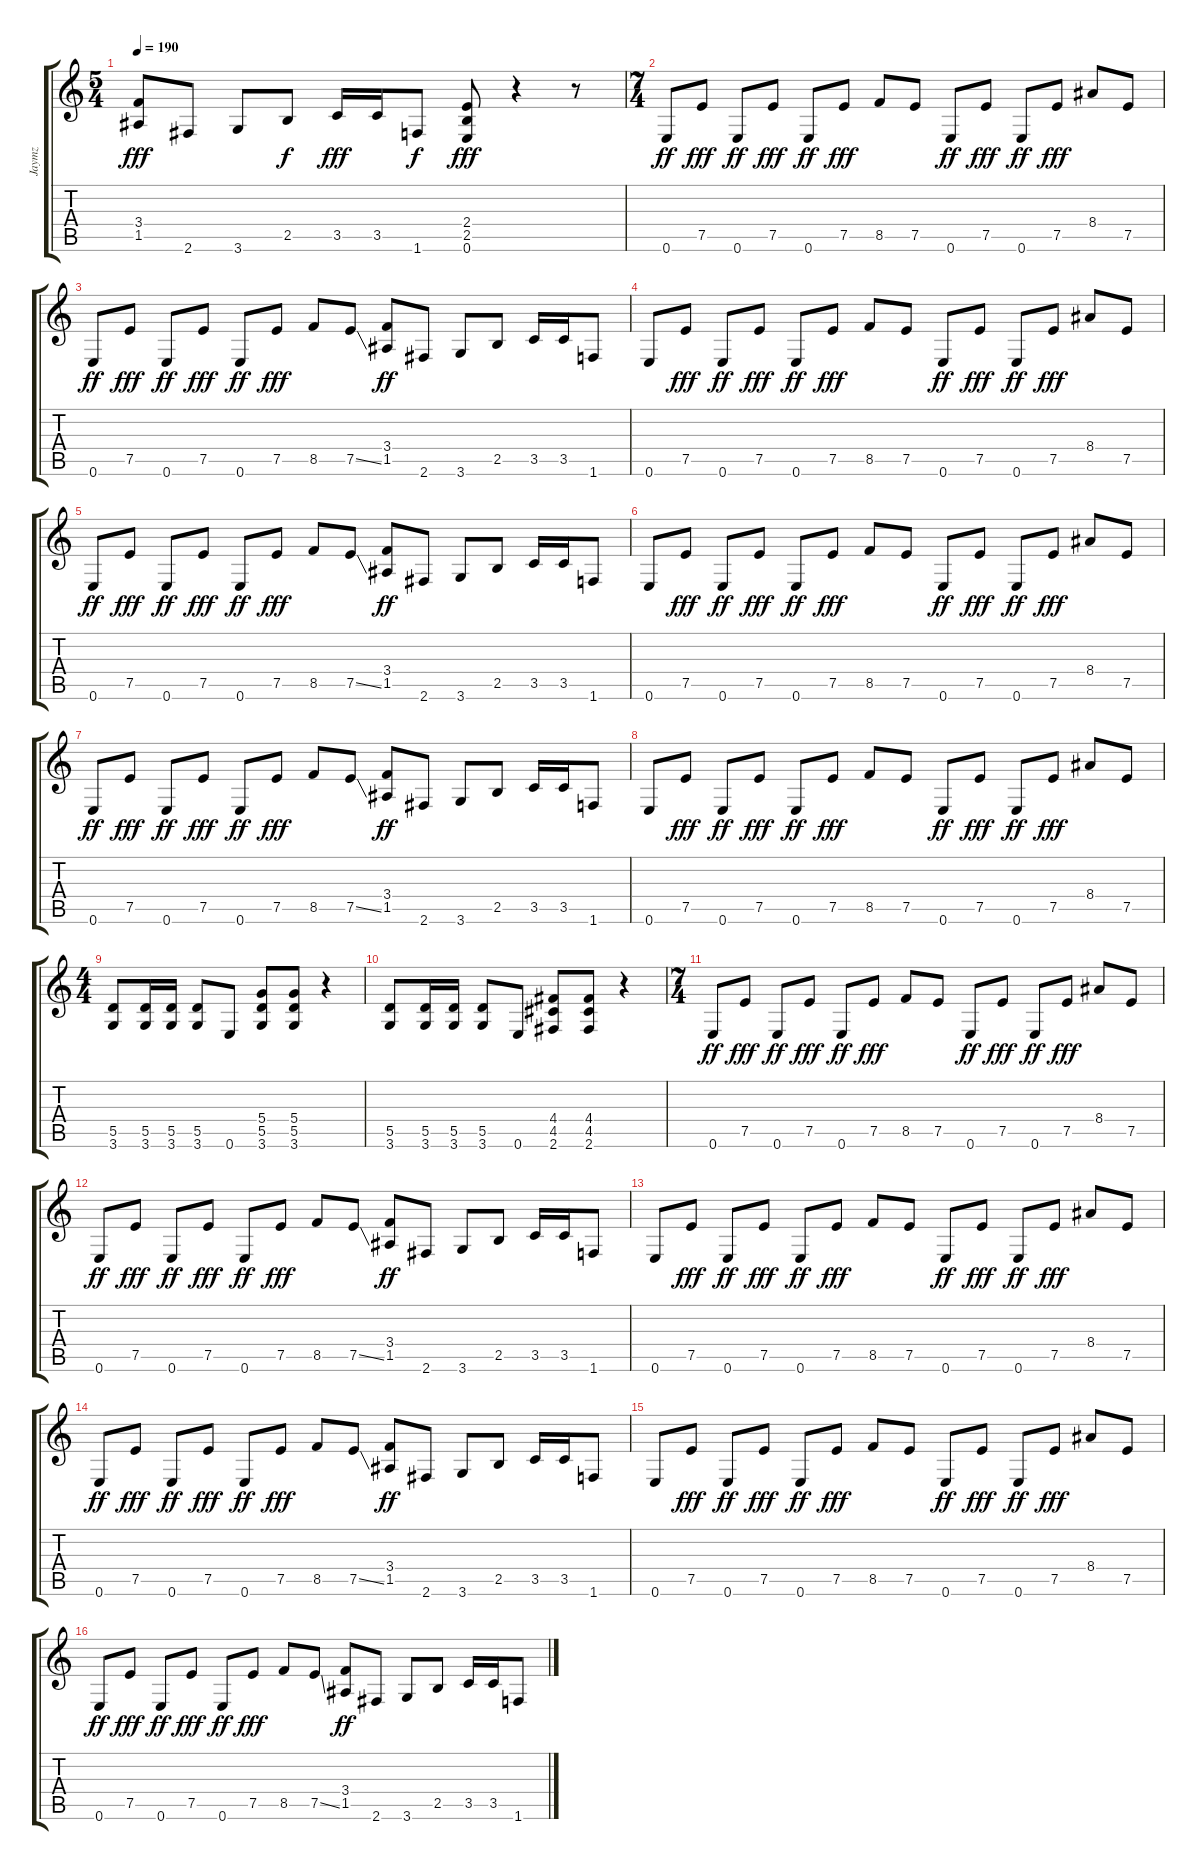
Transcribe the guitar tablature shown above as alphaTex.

\track ("Jaymz" "Jaymz") {instrument overdrivenguitar}
\staff {score tabs}
\tuning (E4 B3 G3 D3 A2 E2) {hide}
\ts (5 4)
\tempo 190
\clef g2
\ks c
(3.4 1.5).8{dy fff instrument overdrivenguitar} 2.6.8 3.6.8 2.5.8{dy f} 3.5.16{dy fff} 3.5.16 1.6.8{dy f} (2.4 2.5 0.6).8{dy fff} r.4 r.8 |
\ts (7 4)
0.6.8{dy ff} 7.5.8{dy fff} 0.6.8{dy ff} 7.5.8{dy fff} 0.6.8{dy ff} 7.5.8{dy fff} 8.5.8 7.5.8 0.6.8{dy ff} 7.5.8{dy fff} 0.6.8{dy ff} 7.5.8{dy fff} 8.4.8 7.5.8 |
0.6.8{dy ff} 7.5.8{dy fff} 0.6.8{dy ff} 7.5.8{dy fff} 0.6.8{dy ff} 7.5.8{dy fff} 8.5.8 7.5{ss}.8 (3.4 1.5).8{dy ff} 2.6.8 3.6.8 2.5.8 3.5.16 3.5.16 1.6.8 |
0.6.8 7.5.8{dy fff} 0.6.8{dy ff} 7.5.8{dy fff} 0.6.8{dy ff} 7.5.8{dy fff} 8.5.8 7.5.8 0.6.8{dy ff} 7.5.8{dy fff} 0.6.8{dy ff} 7.5.8{dy fff} 8.4.8 7.5.8 |
0.6.8{dy ff} 7.5.8{dy fff} 0.6.8{dy ff} 7.5.8{dy fff} 0.6.8{dy ff} 7.5.8{dy fff} 8.5.8 7.5{ss}.8 (3.4 1.5).8{dy ff} 2.6.8 3.6.8 2.5.8 3.5.16 3.5.16 1.6.8 |
0.6.8 7.5.8{dy fff} 0.6.8{dy ff} 7.5.8{dy fff} 0.6.8{dy ff} 7.5.8{dy fff} 8.5.8 7.5.8 0.6.8{dy ff} 7.5.8{dy fff} 0.6.8{dy ff} 7.5.8{dy fff} 8.4.8 7.5.8 |
0.6.8{dy ff} 7.5.8{dy fff} 0.6.8{dy ff} 7.5.8{dy fff} 0.6.8{dy ff} 7.5.8{dy fff} 8.5.8 7.5{ss}.8 (3.4 1.5).8{dy ff} 2.6.8 3.6.8 2.5.8 3.5.16 3.5.16 1.6.8 |
0.6.8 7.5.8{dy fff} 0.6.8{dy ff} 7.5.8{dy fff} 0.6.8{dy ff} 7.5.8{dy fff} 8.5.8 7.5.8 0.6.8{dy ff} 7.5.8{dy fff} 0.6.8{dy ff} 7.5.8{dy fff} 8.4.8 7.5.8 |
\ts (4 4)
(5.5 3.6).8 (5.5 3.6).16 (5.5 3.6).16 (5.5 3.6).8 0.6.8 (5.4 5.5 3.6).8 (5.4 5.5 3.6).8 r.4 |
(5.5 3.6).8 (5.5 3.6).16 (5.5 3.6).16 (5.5 3.6).8 0.6.8 (4.4 4.5 2.6).8 (4.4 4.5 2.6).8 r.4 |
\ts (7 4)
0.6.8{dy ff} 7.5.8{dy fff} 0.6.8{dy ff} 7.5.8{dy fff} 0.6.8{dy ff} 7.5.8{dy fff} 8.5.8 7.5.8 0.6.8{dy ff} 7.5.8{dy fff} 0.6.8{dy ff} 7.5.8{dy fff} 8.4.8 7.5.8 |
0.6.8{dy ff} 7.5.8{dy fff} 0.6.8{dy ff} 7.5.8{dy fff} 0.6.8{dy ff} 7.5.8{dy fff} 8.5.8 7.5{ss}.8 (3.4 1.5).8{dy ff} 2.6.8 3.6.8 2.5.8 3.5.16 3.5.16 1.6.8 |
0.6.8 7.5.8{dy fff} 0.6.8{dy ff} 7.5.8{dy fff} 0.6.8{dy ff} 7.5.8{dy fff} 8.5.8 7.5.8 0.6.8{dy ff} 7.5.8{dy fff} 0.6.8{dy ff} 7.5.8{dy fff} 8.4.8 7.5.8 |
0.6.8{dy ff} 7.5.8{dy fff} 0.6.8{dy ff} 7.5.8{dy fff} 0.6.8{dy ff} 7.5.8{dy fff} 8.5.8 7.5{ss}.8 (3.4 1.5).8{dy ff} 2.6.8 3.6.8 2.5.8 3.5.16 3.5.16 1.6.8 |
0.6.8 7.5.8{dy fff} 0.6.8{dy ff} 7.5.8{dy fff} 0.6.8{dy ff} 7.5.8{dy fff} 8.5.8 7.5.8 0.6.8{dy ff} 7.5.8{dy fff} 0.6.8{dy ff} 7.5.8{dy fff} 8.4.8 7.5.8 |
0.6.8{dy ff} 7.5.8{dy fff} 0.6.8{dy ff} 7.5.8{dy fff} 0.6.8{dy ff} 7.5.8{dy fff} 8.5.8 7.5{ss}.8 (3.4 1.5).8{dy ff} 2.6.8 3.6.8 2.5.8 3.5.16 3.5.16 1.6.8
